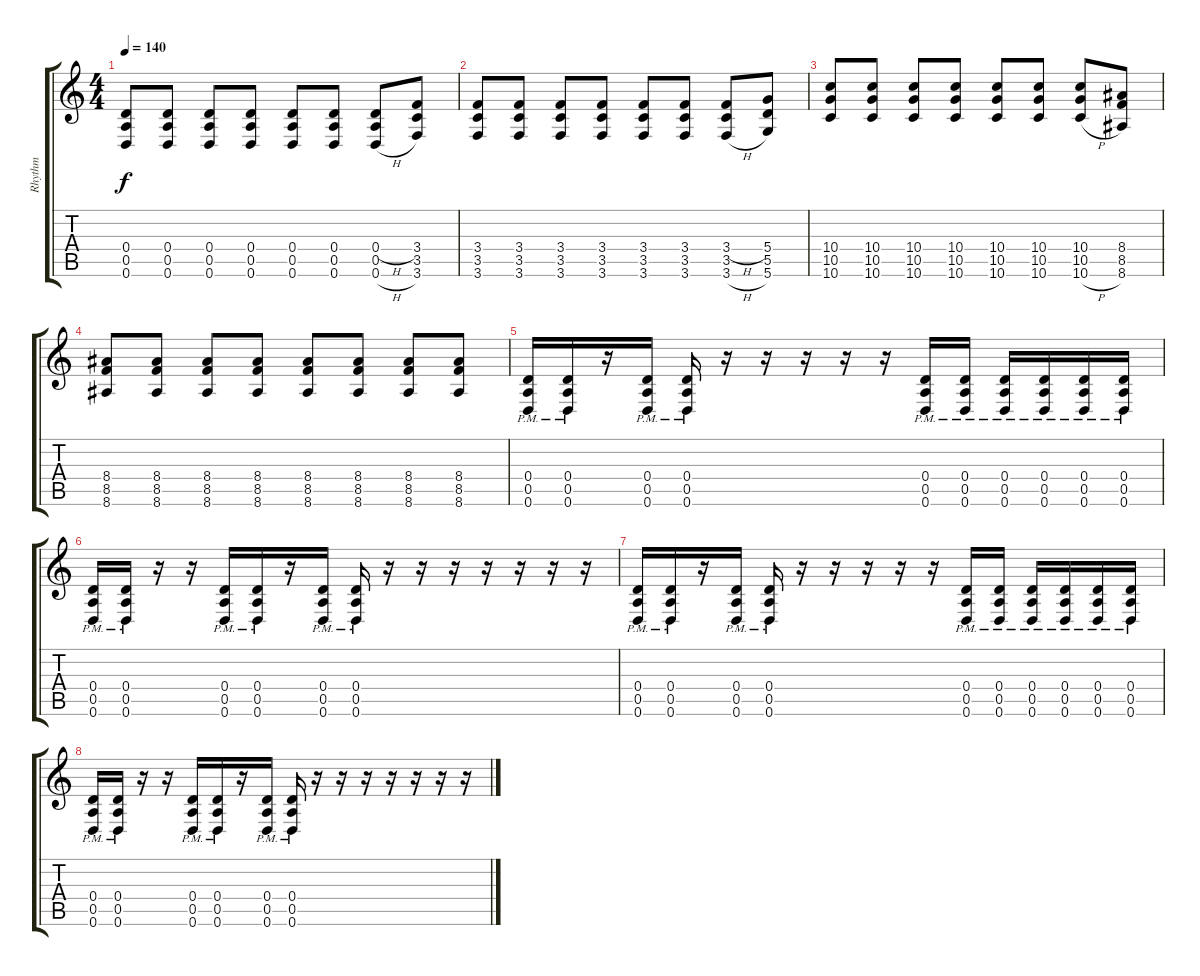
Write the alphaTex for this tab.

\track ("Rhythm" "Rhythm") {instrument distortionguitar}
\staff {score tabs}
\tuning (E4 B3 G3 D3 A2 D2) {hide}
\ts (4 4)
\tempo 140
\clef g2
\ks c
(0.4 0.5 0.6).8{dy f} (0.4 0.5 0.6).8 (0.4 0.5 0.6).8 (0.4 0.5 0.6).8 (0.4 0.5 0.6).8 (0.4 0.5 0.6).8 (0.4{h} 0.5 0.6{h}).8 (3.4 3.5 3.6).8 |
(3.4 3.5 3.6).8 (3.4 3.5 3.6).8 (3.4 3.5 3.6).8 (3.4 3.5 3.6).8 (3.4 3.5 3.6).8 (3.4 3.5 3.6).8 (3.4{h} 3.5 3.6{h}).8 (5.4 5.5 5.6).8 |
(10.4 10.5 10.6).8 (10.4 10.5 10.6).8 (10.4 10.5 10.6).8 (10.4 10.5 10.6).8 (10.4 10.5 10.6).8 (10.4 10.5 10.6).8 (10.4 10.5 10.6{h}).8 (8.4 8.5 8.6).8 |
(8.4 8.5 8.6).8 (8.4 8.5 8.6).8 (8.4 8.5 8.6).8 (8.4 8.5 8.6).8 (8.4 8.5 8.6).8 (8.4 8.5 8.6).8 (8.4 8.5 8.6).8 (8.4 8.5 8.6).8 |
(0.4{pm} 0.5{pm} 0.6{pm}).16 (0.4{pm} 0.5{pm} 0.6{pm}).16 r.16 (0.4{pm} 0.5{pm} 0.6{pm}).16 (0.4{pm} 0.5{pm} 0.6{pm}).16 r.16 r.16 r.16 r.16 r.16 (0.4{pm} 0.5{pm} 0.6{pm}).16 (0.4{pm} 0.5{pm} 0.6{pm}).16 (0.4{pm} 0.5{pm} 0.6{pm}).16 (0.4{pm} 0.5{pm} 0.6{pm}).16 (0.4{pm} 0.5{pm} 0.6{pm}).16 (0.4{pm} 0.5{pm} 0.6{pm}).16 |
(0.4{pm} 0.5{pm} 0.6{pm}).16 (0.4{pm} 0.5{pm} 0.6{pm}).16 r.16 r.16 (0.4{pm} 0.5{pm} 0.6{pm}).16 (0.4{pm} 0.5{pm} 0.6{pm}).16 r.16 (0.4{pm} 0.5{pm} 0.6{pm}).16 (0.4{pm} 0.5{pm} 0.6{pm}).16 r.16 r.16 r.16 r.16 r.16 r.16 r.16 |
(0.4{pm} 0.5{pm} 0.6{pm}).16 (0.4{pm} 0.5{pm} 0.6{pm}).16 r.16 (0.4{pm} 0.5{pm} 0.6{pm}).16 (0.4{pm} 0.5{pm} 0.6{pm}).16 r.16 r.16 r.16 r.16 r.16 (0.4{pm} 0.5{pm} 0.6{pm}).16 (0.4{pm} 0.5{pm} 0.6{pm}).16 (0.4{pm} 0.5{pm} 0.6{pm}).16 (0.4{pm} 0.5{pm} 0.6{pm}).16 (0.4{pm} 0.5{pm} 0.6{pm}).16 (0.4{pm} 0.5{pm} 0.6{pm}).16 |
(0.4{pm} 0.5{pm} 0.6{pm}).16 (0.4{pm} 0.5{pm} 0.6{pm}).16 r.16 r.16 (0.4{pm} 0.5{pm} 0.6{pm}).16 (0.4{pm} 0.5{pm} 0.6{pm}).16 r.16 (0.4{pm} 0.5{pm} 0.6{pm}).16 (0.4{pm} 0.5{pm} 0.6{pm}).16 r.16 r.16 r.16 r.16 r.16 r.16 r.16
